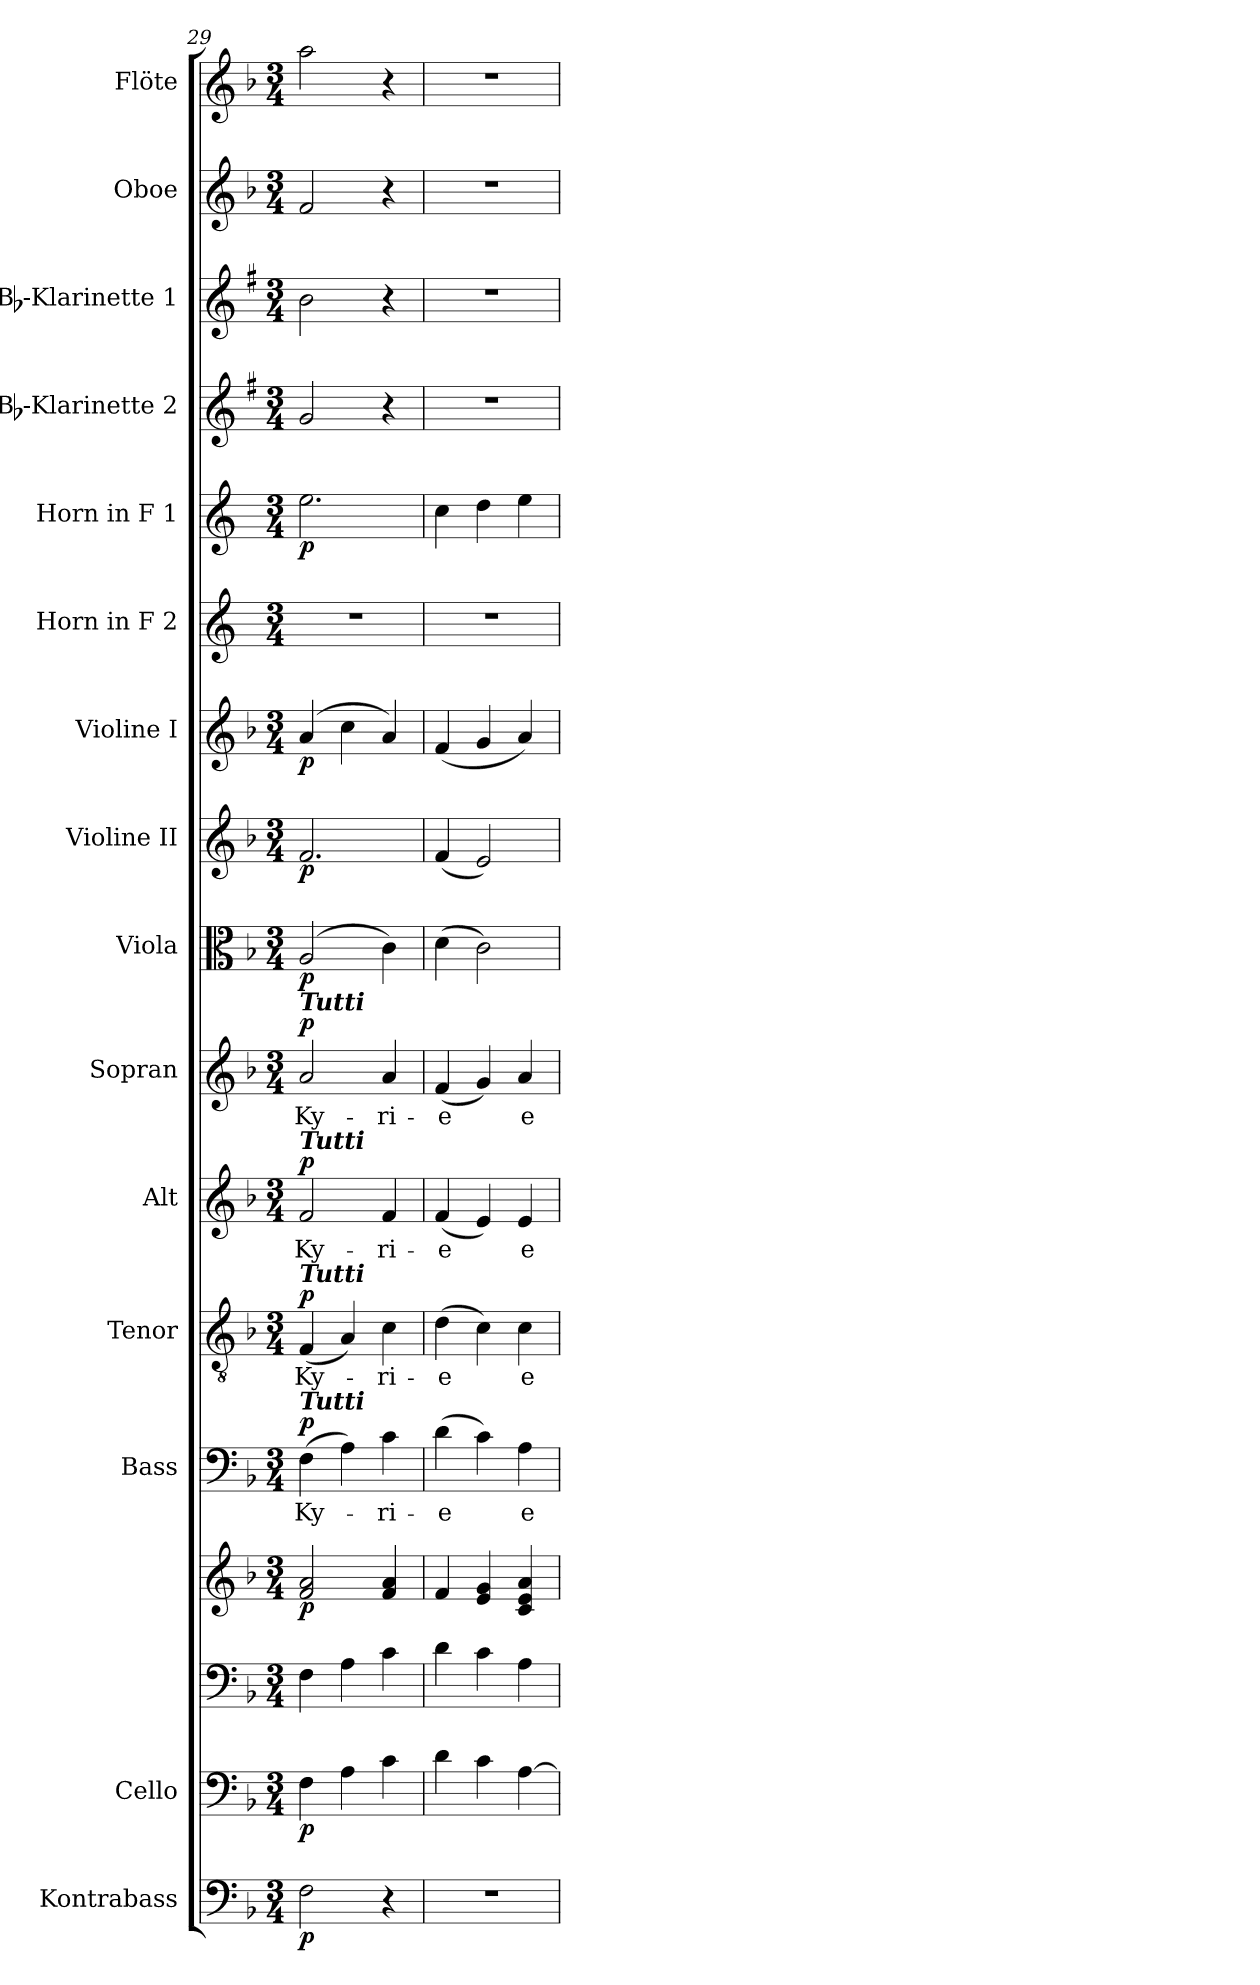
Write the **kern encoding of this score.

**kern	**dynam	**kern	**dynam	**kern	**kern	**dynam	**kern	**text	**dynam	**kern	**text	**dynam	**kern	**text	**dynam	**kern	**text	**dynam	**kern	**dynam	**kern	**dynam	**kern	**dynam	**kern	**kern	**dynam	**kern	**kern	**kern	**kern
*part16	*part16	*part15	*part15	*part14	*part14	*part14	*part13	*part13	*part13	*part12	*part12	*part12	*part11	*part11	*part11	*part10	*part10	*part10	*part9	*part9	*part8	*part8	*part7	*part7	*part6	*part5	*part5	*part4	*part3	*part2	*part1
*staff17	*staff17	*staff16	*staff16	*staff15	*staff14	*staff14/15	*staff13	*staff13	*staff13	*staff12	*staff12	*staff12	*staff11	*staff11	*staff11	*staff10	*staff10	*staff10	*staff9	*staff9	*staff8	*staff8	*staff7	*staff7	*staff6	*staff5	*staff5	*staff4	*staff3	*staff2	*staff1
*I"Kontrabass	*	*I"Cello	*	*	*	*	*I"Bass	*	*	*I"Tenor	*	*	*I"Alt	*	*	*I"Sopran	*	*	*I"Viola	*	*I"Violine II	*	*I"Violine I	*	*I"Horn in F 2	*I"Horn in F 1	*	*I"Bb-Klarinette 2	*I"Bb-Klarinette 1	*I"Oboe	*I"Flöte
*I'Kb.	*	*	*	*	*	*	*I'B.	*	*	*I'T.	*	*	*I'A.	*	*	*I'S.	*	*	*I'Vla.	*	*I'Vl. II	*	*I'Vl. I	*	*	*	*	*I'Bb Kl. 2	*I'Bb Kl. 1	*I'Ob.	*I'Fl.
*clefF4	*	*clefF4	*	*clefF4	*clefG2	*	*clefF4	*	*	*clefGv2	*	*	*clefG2	*	*	*clefG2	*	*	*clefC3	*	*clefG2	*	*clefG2	*	*clefG2	*clefG2	*	*clefG2	*clefG2	*clefG2	*clefG2
*ITrd7c12	*	*	*	*	*	*	*	*	*	*	*	*	*	*	*	*	*	*	*	*	*	*	*	*	*ITrd4c7	*ITrd4c7	*	*ITrd1c2	*ITrd1c2	*	*
*k[b-]	*	*k[b-]	*	*k[b-]	*k[b-]	*	*k[b-]	*	*	*k[b-]	*	*	*k[b-]	*	*	*k[b-]	*	*	*k[b-]	*	*k[b-]	*	*k[b-]	*	*k[b-]	*k[b-]	*	*k[b-]	*k[b-]	*k[b-]	*k[b-]
*F:	*	*F:	*	*F:	*F:	*	*F:	*	*	*F:	*	*	*F:	*	*	*F:	*	*	*F:	*	*F:	*	*F:	*	*F:	*F:	*	*F:	*F:	*F:	*F:
*M3/4	*	*M3/4	*	*M3/4	*M3/4	*	*M3/4	*	*	*M3/4	*	*	*M3/4	*	*	*M3/4	*	*	*M3/4	*	*M3/4	*	*M3/4	*	*M3/4	*M3/4	*	*M3/4	*M3/4	*M3/4	*M3/4
=29	=29	=29	=29	=29	=29	=29	=29	=29	=29	=29	=29	=29	=29	=29	=29	=29	=29	=29	=29	=29	=29	=29	=29	=29	=29	=29	=29	=29	=29	=29	=29
!	!	!	!	!	!	!	!	!	!	!	!	!	!	!	!	!LO:TX:a:Bi:t=Tutti	!	!	!	!	!	!	!	!	!	!	!	!	!	!	!
!	!	!	!	!	!	!	!	!	!	!	!	!	!LO:TX:a:Bi:t=Tutti	!	!	!	!	!	!	!	!	!	!	!	!	!	!	!	!	!	!
!	!	!	!	!	!	!	!	!	!	!LO:TX:a:Bi:t=Tutti	!	!	!	!	!	!	!	!	!	!	!	!	!	!	!	!	!	!	!	!	!
!	!	!	!	!	!	!	!LO:TX:a:Bi:t=Tutti	!	!	!	!	!	!	!	!	!	!	!	!	!	!	!	!	!	!	!	!	!	!	!	!
!	!LO:DY:b	!	!LO:DY:b	!	!	!LO:DY:b	!	!LO:LY:b	!LO:DY:a	!	!LO:LY:b	!LO:DY:a	!	!LO:LY:b	!LO:DY:a	!	!LO:LY:b	!LO:DY:a	!	!LO:DY:b	!	!LO:DY:b	!	!LO:DY:b	!	!	!LO:DY:b	!	!	!	!
2FF\	p	4F\	p	4F\	2f/ 2a/	p	(>4F\	Ky-	p	(<4F/	Ky-	p	2f/	Ky-	p	2a/	Ky-	p	(2A/	p	2.f/	p	(4a/	p	2.r	2.a\	p	2f/	2a\	2f/	2aa\
.	.	4A\	.	4A\	.	.	4A\)	.	.	4A/)	.	.	.	.	.	.	.	.	.	.	.	.	4cc\	.	.	.	.	.	.	.	.
!	!	!	!	!	!	!	!	!LO:LY:b	!	!	!LO:LY:b	!	!	!LO:LY:b	!	!	!LO:LY:b	!	!	!	!	!	!	!	!	!	!	!	!	!	!
4r	.	4c\	.	4c\	4f/ 4a/	.	4c\	-ri-	.	4c\	-ri-	.	4f/	-ri-	.	4a/	-ri-	.	4c\)	.	.	.	4a/)	.	.	.	.	4r	4r	4r	4r
=30	=30	=30	=30	=30	=30	=30	=30	=30	=30	=30	=30	=30	=30	=30	=30	=30	=30	=30	=30	=30	=30	=30	=30	=30	=30	=30	=30	=30	=30	=30	=30
!	!	!	!	!	!	!	!	!LO:LY:b	!	!	!LO:LY:b	!	!	!LO:LY:b	!	!	!LO:LY:b	!	!	!	!	!	!	!	!	!	!	!	!	!	!
2.r	.	4d\	.	4d\	4f/	.	(>4d\	-e	.	(>4d\	-e	.	(<4f/	-e	.	(<4f/	-e	.	(>4d\	.	(<4f/	.	(<4f/	.	2.r	4f\	.	2.r	2.r	2.r	2.r
.	.	4c\	.	4c\	4e/ 4g/	.	4c\)	.	.	4c\)	.	.	4e/)	.	.	4g/)	.	.	2c\)	.	2e/)	.	4g/	.	.	4g\	.	.	.	.	.
!	!	!	!	!	!	!	!	!LO:LY:b	!	!	!LO:LY:b	!	!	!LO:LY:b	!	!	!LO:LY:b	!	!	!	!	!	!	!	!	!	!	!	!	!	!
.	.	[4A\	.	4A\	4c/ 4e/ 4a/	.	4A\	e-	.	4c\	e-	.	4e/	e-	.	4a/	e-	.	.	.	.	.	4a/)	.	.	4a\	.	.	.	.	.
=	=	=	=	=	=	=	=	=	=	=	=	=	=	=	=	=	=	=	=	=	=	=	=	=	=	=	=	=	=	=	=
*-	*-	*-	*-	*-	*-	*-	*-	*-	*-	*-	*-	*-	*-	*-	*-	*-	*-	*-	*-	*-	*-	*-	*-	*-	*-	*-	*-	*-	*-	*-	*-
